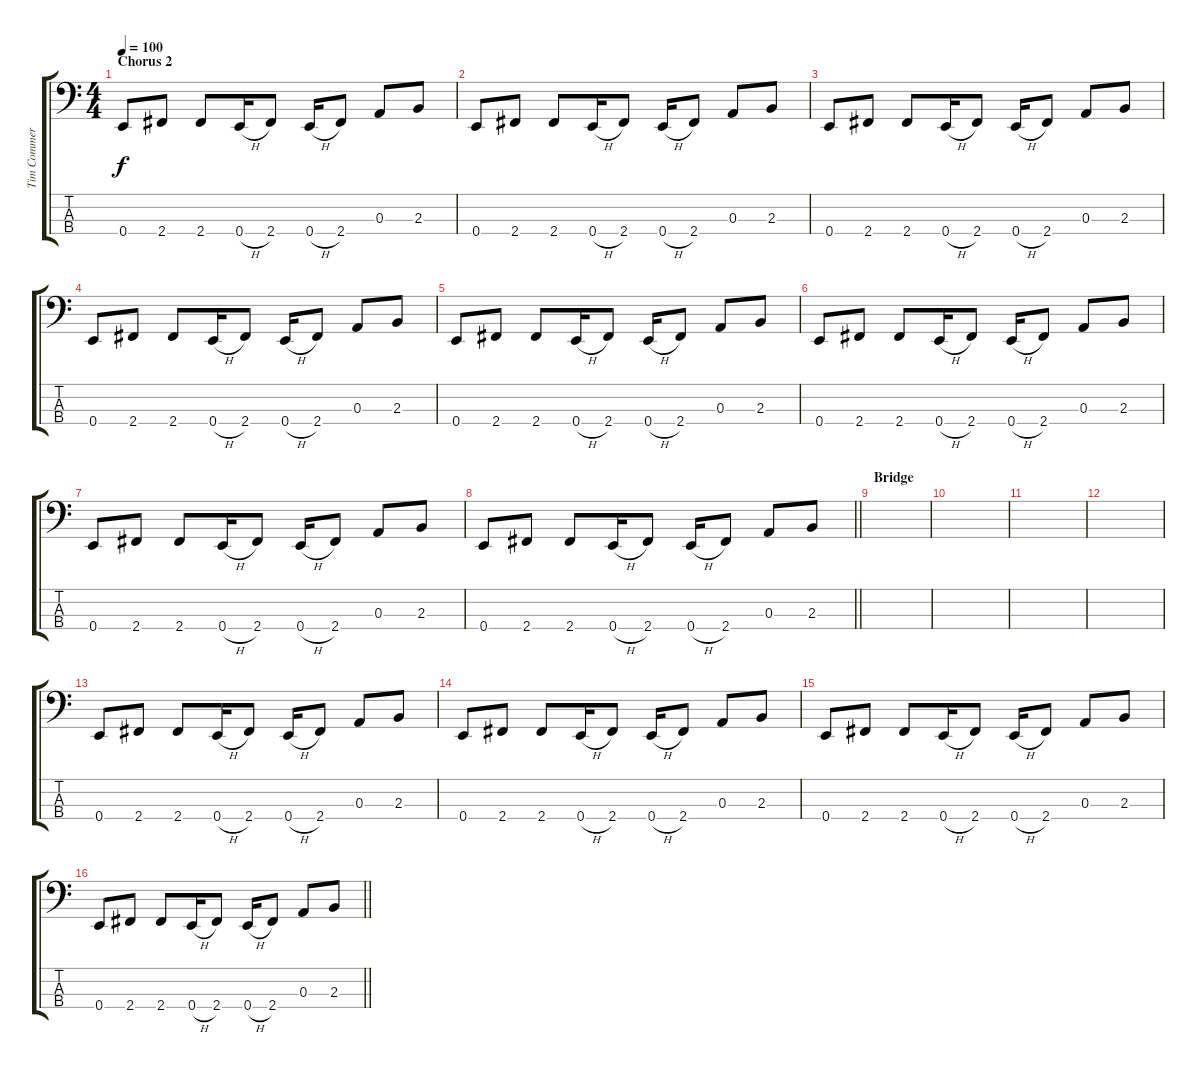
\track ("Tim Commerford-Bass" "Tim Commer") {instrument electricbassfinger}
\staff {score tabs}
\tuning (G2 D2 A1 E1) {hide}
\ts (4 4)
\section ("" "Chorus 2")
\tempo 100
\clef f4
\ks c
0.4.8{dy f} 2.4.8 2.4.8 0.4{h}.16 2.4.8 0.4{h}.16 2.4.8 0.3.8 2.3.8 |
0.4.8 2.4.8 2.4.8 0.4{h}.16 2.4.8 0.4{h}.16 2.4.8 0.3.8 2.3.8 |
0.4.8 2.4.8 2.4.8 0.4{h}.16 2.4.8 0.4{h}.16 2.4.8 0.3.8 2.3.8 |
0.4.8 2.4.8 2.4.8 0.4{h}.16 2.4.8 0.4{h}.16 2.4.8 0.3.8 2.3.8 |
0.4.8 2.4.8 2.4.8 0.4{h}.16 2.4.8 0.4{h}.16 2.4.8 0.3.8 2.3.8 |
0.4.8 2.4.8 2.4.8 0.4{h}.16 2.4.8 0.4{h}.16 2.4.8 0.3.8 2.3.8 |
0.4.8 2.4.8 2.4.8 0.4{h}.16 2.4.8 0.4{h}.16 2.4.8 0.3.8 2.3.8 |
\barLineRight lightlight
0.4.8 2.4.8 2.4.8 0.4{h}.16 2.4.8 0.4{h}.16 2.4.8 0.3.8 2.3.8 |
\section ("" "Bridge")
|
|
|
|
0.4.8 2.4.8 2.4.8 0.4{h}.16 2.4.8 0.4{h}.16 2.4.8 0.3.8 2.3.8 |
0.4.8 2.4.8 2.4.8 0.4{h}.16 2.4.8 0.4{h}.16 2.4.8 0.3.8 2.3.8 |
0.4.8 2.4.8 2.4.8 0.4{h}.16 2.4.8 0.4{h}.16 2.4.8 0.3.8 2.3.8 |
\barLineRight lightlight
0.4.8 2.4.8 2.4.8 0.4{h}.16 2.4.8 0.4{h}.16 2.4.8 0.3.8 2.3.8
